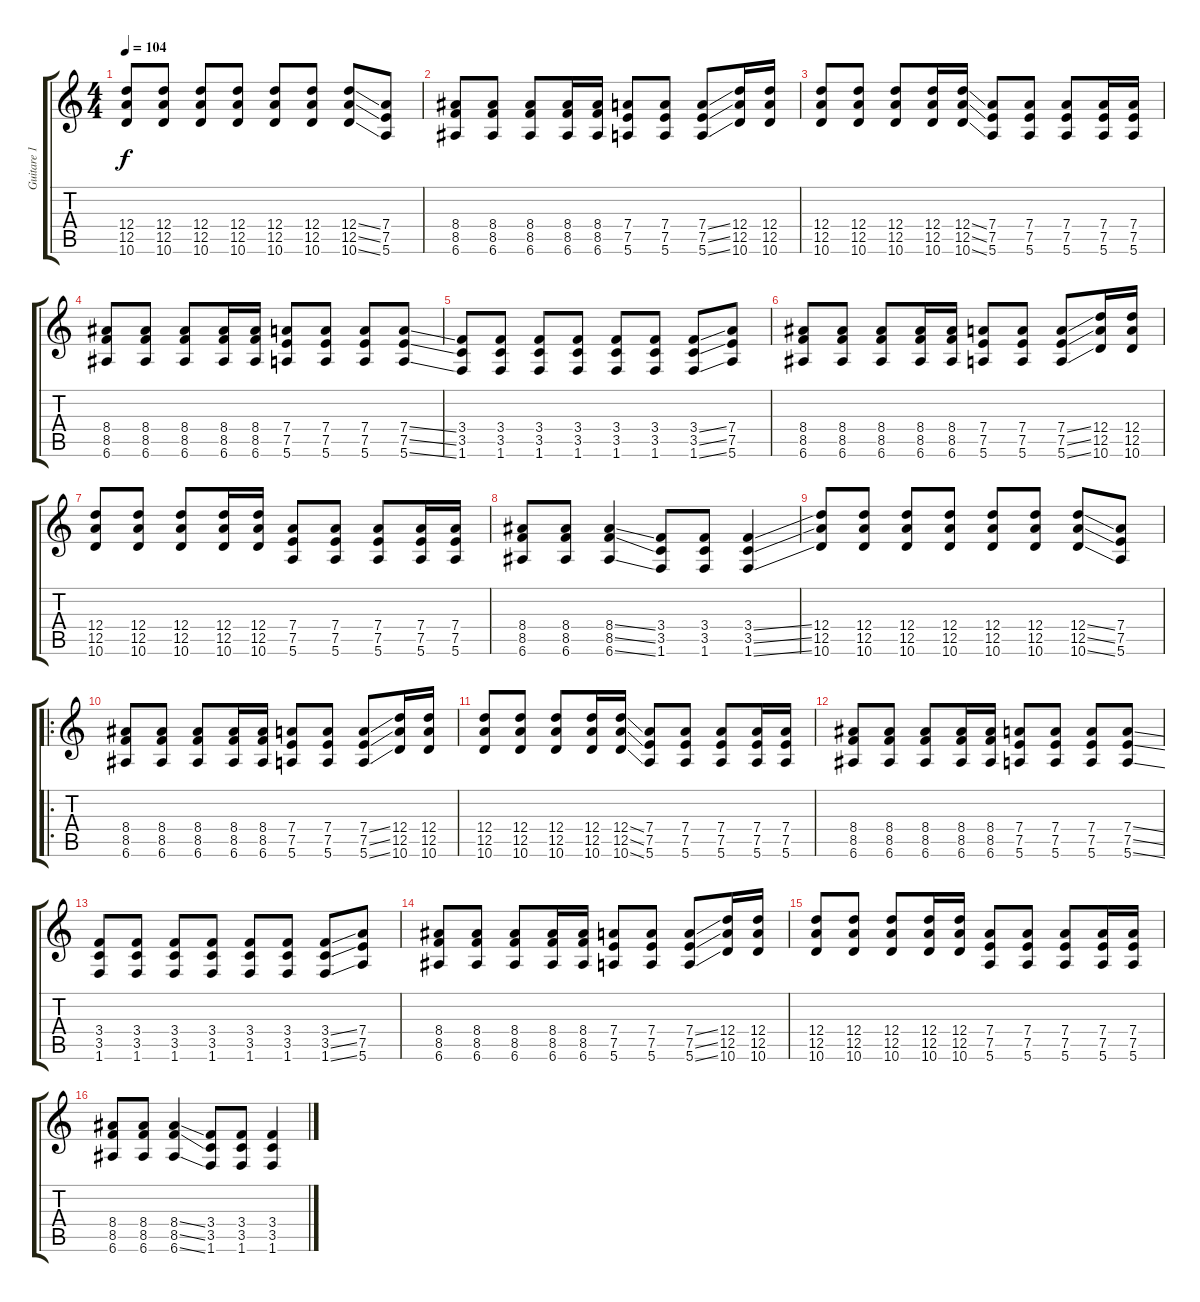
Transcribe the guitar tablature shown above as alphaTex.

\track ("Guitare 1" "Guitare 1") {instrument distortionguitar}
\staff {score tabs}
\tuning (E4 B3 G3 D3 A2 E2) {hide}
\ts (4 4)
\tempo 104
\clef g2
\ks c
(12.4 12.5 10.6).8{dy f} (12.4 12.5 10.6).8 (12.4 12.5 10.6).8 (12.4 12.5 10.6).8 (12.4 12.5 10.6).8 (12.4 12.5 10.6).8 (12.4{ss} 12.5{ss} 10.6{ss}).8 (7.4 7.5 5.6).8 |
(8.4 8.5 6.6).8 (8.4 8.5 6.6).8 (8.4 8.5 6.6).8 (8.4 8.5 6.6).16 (8.4 8.5 6.6).16 (7.4 7.5 5.6).8 (7.4 7.5 5.6).8 (7.4{ss} 7.5{ss} 5.6{ss}).8 (12.4 12.5 10.6).16 (12.4 12.5 10.6).16 |
(12.4 12.5 10.6).8 (12.4 12.5 10.6).8 (12.4 12.5 10.6).8 (12.4 12.5 10.6).16 (12.4{ss} 12.5{ss} 10.6{ss}).16 (7.4 7.5 5.6).8 (7.4 7.5 5.6).8 (7.4 7.5 5.6).8 (7.4 7.5 5.6).16 (7.4 7.5 5.6).16 |
(8.4 8.5 6.6).8 (8.4 8.5 6.6).8 (8.4 8.5 6.6).8 (8.4 8.5 6.6).16 (8.4 8.5 6.6).16 (7.4 7.5 5.6).8 (7.4 7.5 5.6).8 (7.4 7.5 5.6).8 (7.4{ss} 7.5{ss} 5.6{ss}).8 |
(3.4 3.5 1.6).8 (3.4 3.5 1.6).8 (3.4 3.5 1.6).8 (3.4 3.5 1.6).8 (3.4 3.5 1.6).8 (3.4 3.5 1.6).8 (3.4{ss} 3.5{ss} 1.6{ss}).8 (7.4 7.5 5.6).8 |
(8.4 8.5 6.6).8 (8.4 8.5 6.6).8 (8.4 8.5 6.6).8 (8.4 8.5 6.6).16 (8.4 8.5 6.6).16 (7.4 7.5 5.6).8 (7.4 7.5 5.6).8 (7.4{ss} 7.5{ss} 5.6{ss}).8 (12.4 12.5 10.6).16 (12.4 12.5 10.6).16 |
(12.4 12.5 10.6).8 (12.4 12.5 10.6).8 (12.4 12.5 10.6).8 (12.4 12.5 10.6).16 (12.4 12.5 10.6).16 (7.4 7.5 5.6).8 (7.4 7.5 5.6).8 (7.4 7.5 5.6).8 (7.4 7.5 5.6).16 (7.4 7.5 5.6).16 |
(8.4 8.5 6.6).8 (8.4 8.5 6.6).8 (8.4{ss} 8.5{ss} 6.6{ss}).4 (3.4 3.5 1.6).8 (3.4 3.5 1.6).8 (3.4{ss} 3.5{ss} 1.6{ss}).4 |
(12.4 12.5 10.6).8 (12.4 12.5 10.6).8 (12.4 12.5 10.6).8 (12.4 12.5 10.6).8 (12.4 12.5 10.6).8 (12.4 12.5 10.6).8 (12.4{ss} 12.5{ss} 10.6{ss}).8 (7.4 7.5 5.6).8 |
\ro
(8.4 8.5 6.6).8 (8.4 8.5 6.6).8 (8.4 8.5 6.6).8 (8.4 8.5 6.6).16 (8.4 8.5 6.6).16 (7.4 7.5 5.6).8 (7.4 7.5 5.6).8 (7.4{ss} 7.5{ss} 5.6{ss}).8 (12.4 12.5 10.6).16 (12.4 12.5 10.6).16 |
(12.4 12.5 10.6).8 (12.4 12.5 10.6).8 (12.4 12.5 10.6).8 (12.4 12.5 10.6).16 (12.4{ss} 12.5{ss} 10.6{ss}).16 (7.4 7.5 5.6).8 (7.4 7.5 5.6).8 (7.4 7.5 5.6).8 (7.4 7.5 5.6).16 (7.4 7.5 5.6).16 |
(8.4 8.5 6.6).8 (8.4 8.5 6.6).8 (8.4 8.5 6.6).8 (8.4 8.5 6.6).16 (8.4 8.5 6.6).16 (7.4 7.5 5.6).8 (7.4 7.5 5.6).8 (7.4 7.5 5.6).8 (7.4{ss} 7.5{ss} 5.6{ss}).8 |
(3.4 3.5 1.6).8 (3.4 3.5 1.6).8 (3.4 3.5 1.6).8 (3.4 3.5 1.6).8 (3.4 3.5 1.6).8 (3.4 3.5 1.6).8 (3.4{ss} 3.5{ss} 1.6{ss}).8 (7.4 7.5 5.6).8 |
(8.4 8.5 6.6).8 (8.4 8.5 6.6).8 (8.4 8.5 6.6).8 (8.4 8.5 6.6).16 (8.4 8.5 6.6).16 (7.4 7.5 5.6).8 (7.4 7.5 5.6).8 (7.4{ss} 7.5{ss} 5.6{ss}).8 (12.4 12.5 10.6).16 (12.4 12.5 10.6).16 |
(12.4 12.5 10.6).8 (12.4 12.5 10.6).8 (12.4 12.5 10.6).8 (12.4 12.5 10.6).16 (12.4 12.5 10.6).16 (7.4 7.5 5.6).8 (7.4 7.5 5.6).8 (7.4 7.5 5.6).8 (7.4 7.5 5.6).16 (7.4 7.5 5.6).16 |
(8.4 8.5 6.6).8 (8.4 8.5 6.6).8 (8.4{ss} 8.5{ss} 6.6{ss}).4 (3.4 3.5 1.6).8 (3.4 3.5 1.6).8 (3.4{ss} 3.5{ss} 1.6{ss}).4
